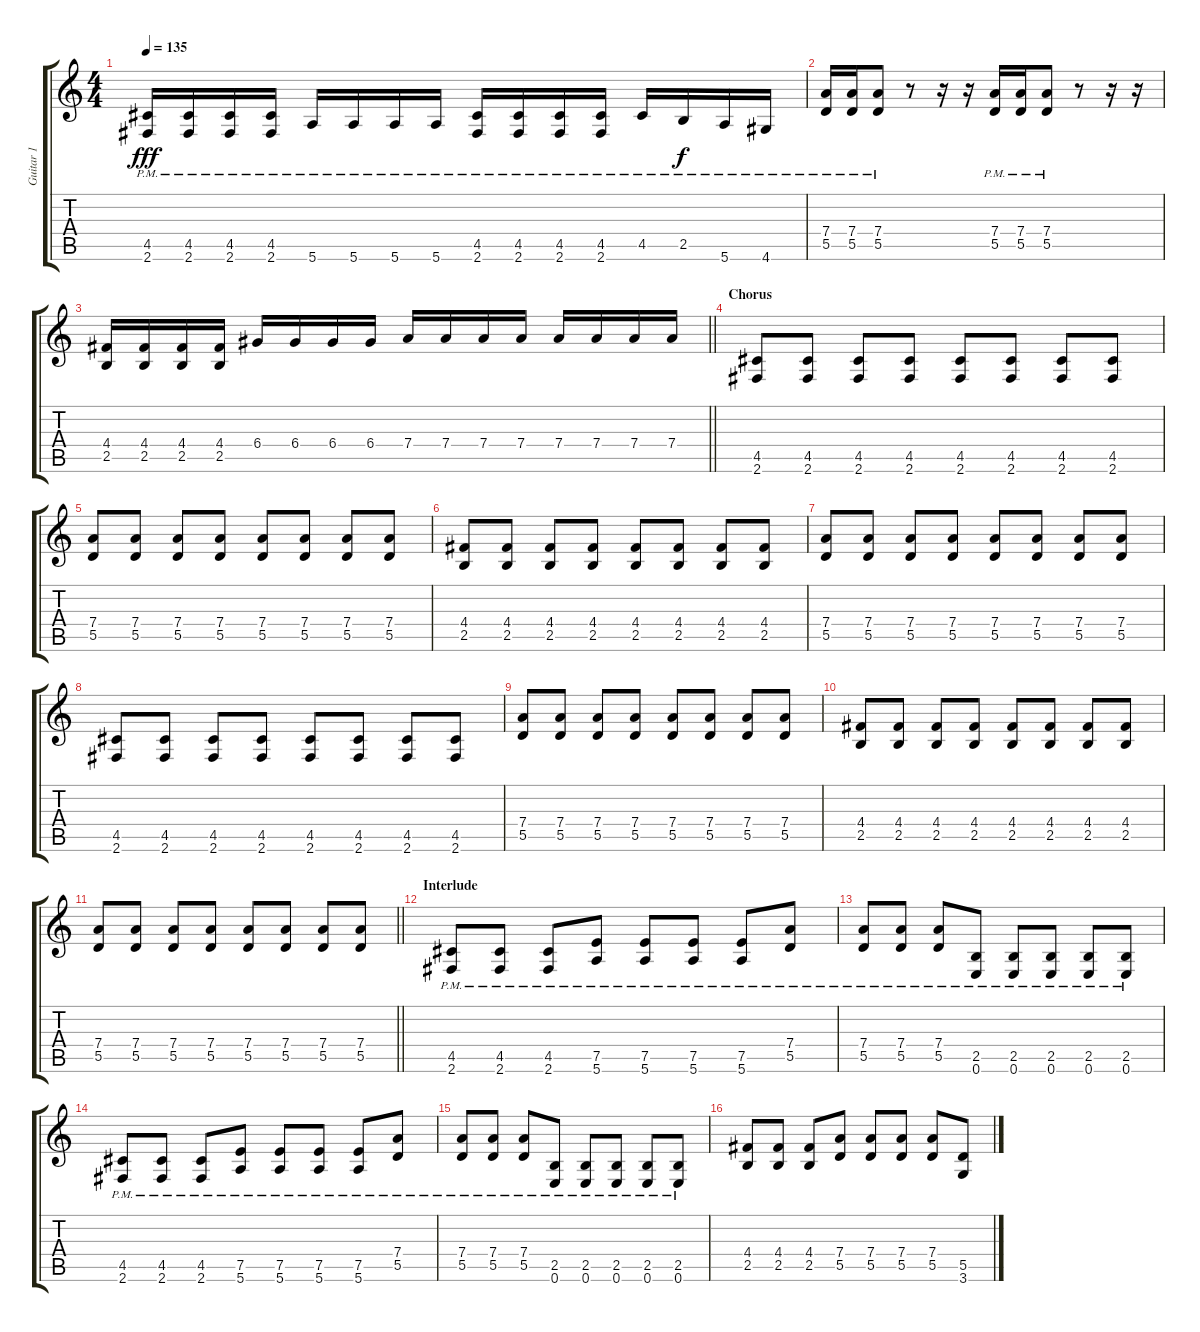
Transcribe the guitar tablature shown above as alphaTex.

\track ("Guitar 1" "Guitar 1") {instrument distortionguitar}
\staff {score tabs}
\tuning (E4 B3 G3 D3 A2 E2) {hide}
\ts (4 4)
\tempo 135
\clef g2
\ks c
(4.5{pm} 2.6{pm}).16{dy fff} (4.5{pm} 2.6{pm}).16 (4.5{pm} 2.6{pm}).16 (4.5{pm} 2.6{pm}).16 5.6{pm}.16 5.6{pm}.16 5.6{pm}.16 5.6{pm}.16 (4.5{pm} 2.6{pm}).16 (4.5{pm} 2.6{pm}).16 (4.5{pm} 2.6{pm}).16 (4.5{pm} 2.6{pm}).16 4.5{pm}.16 2.5{pm}.16{dy f} 5.6{pm}.16 4.6{pm}.16 |
(7.4{pm} 5.5{pm}).16 (7.4{pm} 5.5{pm}).16 (7.4{pm} 5.5{pm}).8 r.8 r.16 r.16 (7.4{pm} 5.5{pm}).16 (7.4{pm} 5.5{pm}).16 (7.4{pm} 5.5{pm}).8 r.8 r.16 r.16 |
\barLineRight lightlight
(4.4 2.5).16 (4.4 2.5).16 (4.4 2.5).16 (4.4 2.5).16 6.4.16 6.4.16 6.4.16 6.4.16 7.4.16 7.4.16 7.4.16 7.4.16 7.4.16 7.4.16 7.4.16 7.4.16 |
\section ("" "Chorus")
(4.5 2.6).8 (4.5 2.6).8 (4.5 2.6).8 (4.5 2.6).8 (4.5 2.6).8 (4.5 2.6).8 (4.5 2.6).8 (4.5 2.6).8 |
(7.4 5.5).8 (7.4 5.5).8 (7.4 5.5).8 (7.4 5.5).8 (7.4 5.5).8 (7.4 5.5).8 (7.4 5.5).8 (7.4 5.5).8 |
(4.4 2.5).8 (4.4 2.5).8 (4.4 2.5).8 (4.4 2.5).8 (4.4 2.5).8 (4.4 2.5).8 (4.4 2.5).8 (4.4 2.5).8 |
(7.4 5.5).8 (7.4 5.5).8 (7.4 5.5).8 (7.4 5.5).8 (7.4 5.5).8 (7.4 5.5).8 (7.4 5.5).8 (7.4 5.5).8 |
(4.5 2.6).8 (4.5 2.6).8 (4.5 2.6).8 (4.5 2.6).8 (4.5 2.6).8 (4.5 2.6).8 (4.5 2.6).8 (4.5 2.6).8 |
(7.4 5.5).8 (7.4 5.5).8 (7.4 5.5).8 (7.4 5.5).8 (7.4 5.5).8 (7.4 5.5).8 (7.4 5.5).8 (7.4 5.5).8 |
(4.4 2.5).8 (4.4 2.5).8 (4.4 2.5).8 (4.4 2.5).8 (4.4 2.5).8 (4.4 2.5).8 (4.4 2.5).8 (4.4 2.5).8 |
\barLineRight lightlight
(7.4 5.5).8 (7.4 5.5).8 (7.4 5.5).8 (7.4 5.5).8 (7.4 5.5).8 (7.4 5.5).8 (7.4 5.5).8 (7.4 5.5).8 |
\section ("" "Interlude")
(4.5{pm} 2.6{pm}).8 (4.5{pm} 2.6{pm}).8 (4.5{pm} 2.6{pm}).8 (7.5{pm} 5.6{pm}).8 (7.5{pm} 5.6{pm}).8 (7.5{pm} 5.6{pm}).8 (7.5{pm} 5.6{pm}).8 (7.4{pm} 5.5{pm}).8 |
(7.4{pm} 5.5{pm}).8 (7.4{pm} 5.5{pm}).8 (7.4{pm} 5.5{pm}).8 (2.5{pm} 0.6{pm}).8 (2.5{pm} 0.6{pm}).8 (2.5{pm} 0.6{pm}).8 (2.5{pm} 0.6{pm}).8 (2.5{pm} 0.6{pm}).8 |
(4.5{pm} 2.6{pm}).8 (4.5{pm} 2.6{pm}).8 (4.5{pm} 2.6{pm}).8 (7.5{pm} 5.6{pm}).8 (7.5{pm} 5.6{pm}).8 (7.5{pm} 5.6{pm}).8 (7.5{pm} 5.6{pm}).8 (7.4{pm} 5.5{pm}).8 |
(7.4{pm} 5.5{pm}).8 (7.4{pm} 5.5{pm}).8 (7.4{pm} 5.5{pm}).8 (2.5{pm} 0.6{pm}).8 (2.5{pm} 0.6{pm}).8 (2.5{pm} 0.6{pm}).8 (2.5{pm} 0.6{pm}).8 (2.5{pm} 0.6{pm}).8 |
(4.4 2.5).8 (4.4 2.5).8 (4.4 2.5).8 (7.4 5.5).8 (7.4 5.5).8 (7.4 5.5).8 (7.4 5.5).8 (5.5 3.6).8
